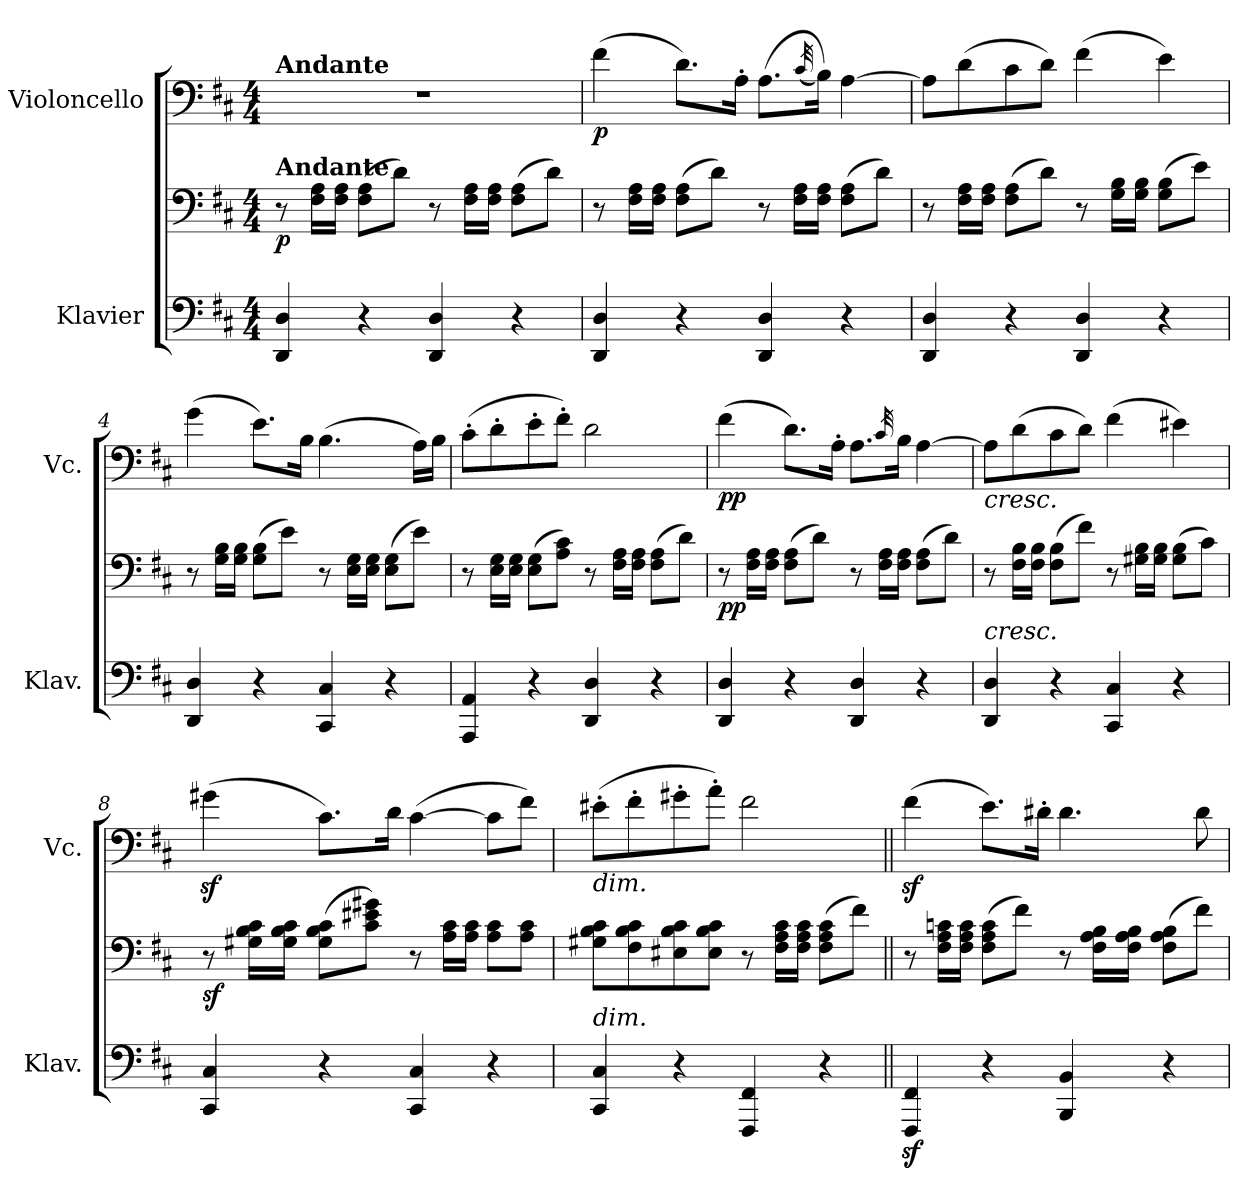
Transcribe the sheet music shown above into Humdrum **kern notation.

**kern	**kern	**dynam	**kern	**dynam
*part2	*part2	*part2	*part1	*part1
*staff3	*staff2	*staff2/3	*staff1	*staff1
*I"Klavier	*	*	*I"Violoncello	*
*I'Klav.	*	*	*I'Vc.	*
*clefF4	*clefF4	*	*clefF4	*
*k[f#c#]	*k[f#c#]	*	*k[f#c#]	*
*M4/4	*M4/4	*	*M4/4	*
*MM68	*MM68	*	*MM68	*
=1	=1	=1	=1	=1
!	!	!	!LO:TX:a:B:t=Andante	!
!	!LO:TX:a:B:t=Andante	!	!	!
!	!	!LO:DY:b	!	!
4DD/ 4D/	8r	p	1r	.
.	16F#\ 16A\LL	.	.	.
.	16F#\ 16A\JJ	.	.	.
4r	(8F#\ 8A\L	.	.	.
.	8d\J)	.	.	.
4DD/ 4D/	8r	.	.	.
.	16F#\ 16A\LL	.	.	.
.	16F#\ 16A\JJ	.	.	.
4r	(8F#\ 8A\L	.	.	.
.	8d\J)	.	.	.
=2	=2	=2	=2	=2
!	!	!	!	!LO:DY:b
4DD/ 4D/	8r	.	(4f#\	p
.	16F#\ 16A\LL	.	.	.
.	16F#\ 16A\JJ	.	.	.
4r	(8F#\ 8A\L	.	8.d\L)	.
.	8d\J)	.	.	.
.	.	.	16A'\Jk	.
4DD/ 4D/	8r	.	(8.A\L	.
.	16F#\ 16A\LL	.	.	.
.	.	.	(32qc#/	.
.	16F#\ 16A\JJ	.	16B\Jk))	.
4r	(8F#\ 8A\L	.	[4A\	.
.	8d\J)	.	.	.
=3	=3	=3	=3	=3
4DD/ 4D/	8r	.	8A\L]	.
.	16F#\ 16A\LL	.	(8d\	.
.	16F#\ 16A\JJ	.	.	.
4r	(8F#\ 8A\L	.	8c#\	.
.	8d\J)	.	8d\J)	.
4DD/ 4D/	8r	.	(4f#\	.
.	16G\ 16B\LL	.	.	.
.	16G\ 16B\JJ	.	.	.
4r	(8G\ 8B\L	.	4e\)	.
.	8e\J)	.	.	.
=4	=4	=4	=4	=4
4DD/ 4D/	8r	.	(4g\	.
.	16G\ 16B\LL	.	.	.
.	16G\ 16B\JJ	.	.	.
4r	(8G\ 8B\L	.	8.e\L)	.
.	8e\J)	.	.	.
.	.	.	16B\Jk	.
4CC#/ 4C#/	8r	.	(4.B\	.
.	16E\ 16G\LL	.	.	.
.	16E\ 16G\JJ	.	.	.
4r	(8E\ 8G\L	.	.	.
.	8e\J)	.	16A\LL)	.
.	.	.	16B\JJ	.
!!LO:LB:g=z
=5	=5	=5	=5	=5
4AAA/ 4AA/	8r	.	(8c#'\L	.
.	16E\ 16G\LL	.	8d'\	.
.	16E\ 16G\JJ	.	.	.
4r	(8E\ 8G\L	.	8e'\	.
.	8A\ 8c#\J)	.	8f#'\J)	.
4DD/ 4D/	8r	.	2d\	.
.	16F#\ 16A\LL	.	.	.
.	16F#\ 16A\JJ	.	.	.
4r	(8F#\ 8A\L	.	.	.
.	8d\J)	.	.	.
=6	=6	=6	=6	=6
!	!	!LO:DY:b	!	!LO:DY:b
4DD/ 4D/	8r	pp	(4f#\	pp
.	16F#\ 16A\LL	.	.	.
.	16F#\ 16A\JJ	.	.	.
4r	(8F#\ 8A\L	.	8.d\L)	.
.	8d\J)	.	.	.
.	.	.	16A'\Jk	.
4DD/ 4D/	8r	.	8.A\L	.
.	16F#\ 16A\LL	.	.	.
.	.	.	32qc#/	.
.	16F#\ 16A\JJ	.	16B\Jk	.
4r	(8F#\ 8A\L	.	[4A\	.
.	8d\J)	.	.	.
=7	=7	=7	=7	=7
!	!	!	!LO:TX:b:i:t=cresc.	!
!LO:TX:a:i:t=cresc.	!	!	!	!
4DD/ 4D/	8r	.	8A\L]	.
.	16F#\ 16B\LL	.	(8d\	.
.	16F#\ 16B\JJ	.	.	.
4r	(8F#\ 8B\L	.	8c#\	.
.	8f#\J)	.	8d\J)	.
4CC#/ 4C#/	8r	.	(4f#\	.
.	16G#X\ 16B\LL	.	.	.
.	16G#\ 16B\JJ	.	.	.
4r	(8G#\ 8B\L	.	4e#X\)	.
.	8c#\J)	.	.	.
=8	=8	=8	=8	=8
!	!	!LO:DY:b	!	!
4CC#/ 4C#/	8r	sf	(4g#Xz<\	.
.	16G#X\ 16B\ 16c#\LL	.	.	.
.	16G#\ 16B\ 16c#\JJ	.	.	.
4r	(8G#\ 8B\ 8c#\L	.	8.c#\L)	.
.	8c#\ 8e#X\ 8g#X\J)	.	.	.
.	.	.	16d\Jk	.
4CC#/ 4C#/	8r	.	([4c#\	.
.	16A\ 16c#\LL	.	.	.
.	16A\ 16c#\JJ	.	.	.
4r	8A\ 8c#\L	.	8c#\L]	.
.	8A\ 8c#\J	.	8f#\J)	.
!!LO:LB:g=z
=9	=9	=9	=9	=9
!	!	!	!LO:TX:b:i:t=dim.	!
!LO:TX:a:i:t=dim.	!	!	!	!
4CC#/ 4C#/	8G#X\ 8B\ 8c#\L	.	(8e#X'\L	.
.	8F#\ 8B\ 8c#\	.	8f#'\	.
4r	8E#X\ 8B\ 8c#\	.	8g#X'\	.
.	8E#\ 8B\ 8c#\J	.	8a'\J)	.
4FFF#/ 4FF#/	8r	.	2f#\	.
.	16F#\ 16A\ 16c#\LL	.	.	.
.	16F#\ 16A\ 16c#\JJ	.	.	.
4r	(8F#\ 8A\ 8c#\L	.	.	.
.	8f#\J)	.	.	.
=10||	=10||	=10||	=10||	=10||
4FFF#/z> 4FF#/z>	8r	.	(4f#z<\	.
.	16F#\ 16A\ 16cn\LL	.	.	.
.	16F#\ 16A\ 16c\JJ	.	.	.
4r	(8F#\ 8A\ 8c\L	.	8.e\L)	.
.	8f#\J)	.	.	.
.	.	.	16d#X'\Jk	.
4BBB/ 4BB/	8r	.	4.d#\	.
.	16F#\ 16A\ 16B\LL	.	.	.
.	16F#\ 16A\ 16B\JJ	.	.	.
4r	(8F#\ 8A\ 8B\L	.	.	.
.	8f#\J)	.	8d#\	.
=	=	=	=	=
*-	*-	*-	*-	*-
